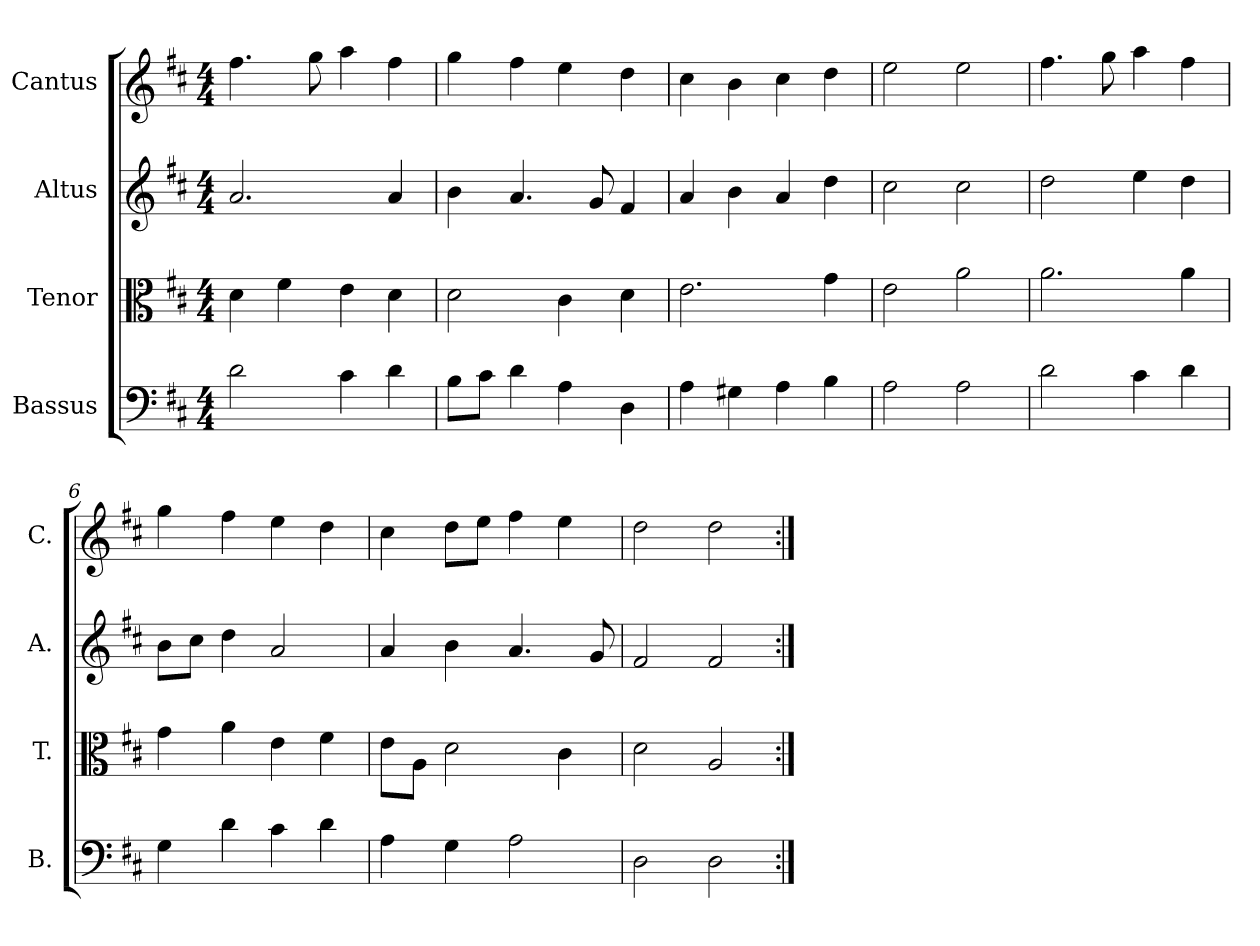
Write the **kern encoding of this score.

**kern	**kern	**kern	**kern
*part4	*part3	*part2	*part1
*staff4	*staff3	*staff2	*staff1
*I"Bassus	*I"Tenor	*I"Altus	*I"Cantus
*I'B.	*I'T.	*I'A.	*I'C.
*clefF4	*clefC3	*clefG2	*clefG2
*k[f#c#]	*k[f#c#]	*k[f#c#]	*k[f#c#]
*D:	*D:	*D:	*D:
*M4/4	*M4/4	*M4/4	*M4/4
=1	=1	=1	=1
2d\	4d\	2.a/	4.ff#\
.	4f#\	.	.
.	.	.	8gg\
4c#\	4e\	.	4aa\
4d\	4d\	4a/	4ff#\
=2	=2	=2	=2
8B\L	2d\	4b\	4gg\
8c#\J	.	.	.
4d\	.	4.a/	4ff#\
4A\	4c#\	.	4ee\
.	.	8g/	.
4D\	4d\	4f#/	4dd\
=3	=3	=3	=3
4A\	2.e\	4a/	4cc#\
4G#X\	.	4b\	4b\
4A\	.	4a/	4cc#\
4B\	4g\	4dd\	4dd\
=4	=4	=4	=4
2A\	2e\	2cc#\	2ee\
2A\	2a\	2cc#\	2ee\
=5	=5	=5	=5
2d\	2.a\	2dd\	4.ff#\
.	.	.	8gg\
4c#\	.	4ee\	4aa\
4d\	4a\	4dd\	4ff#\
=6	=6	=6	=6
4G\	4g\	8b\L	4gg\
.	.	8cc#\J	.
4d\	4a\	4dd\	4ff#\
4c#\	4e\	2a/	4ee\
4d\	4f#\	.	4dd\
=7	=7	=7	=7
4A\	8e\L	4a/	4cc#\
.	8A\J	.	.
4G\	2d\	4b\	8dd\L
.	.	.	8ee\J
2A\	.	4.a/	4ff#\
.	4c#\	.	4ee\
.	.	8g/	.
=8	=8	=8	=8
2D\	2d\	2f#/	2dd\
2D\	2A/	2f#/	2dd\
=:|!	=:|!	=:|!	=:|!
*-	*-	*-	*-
